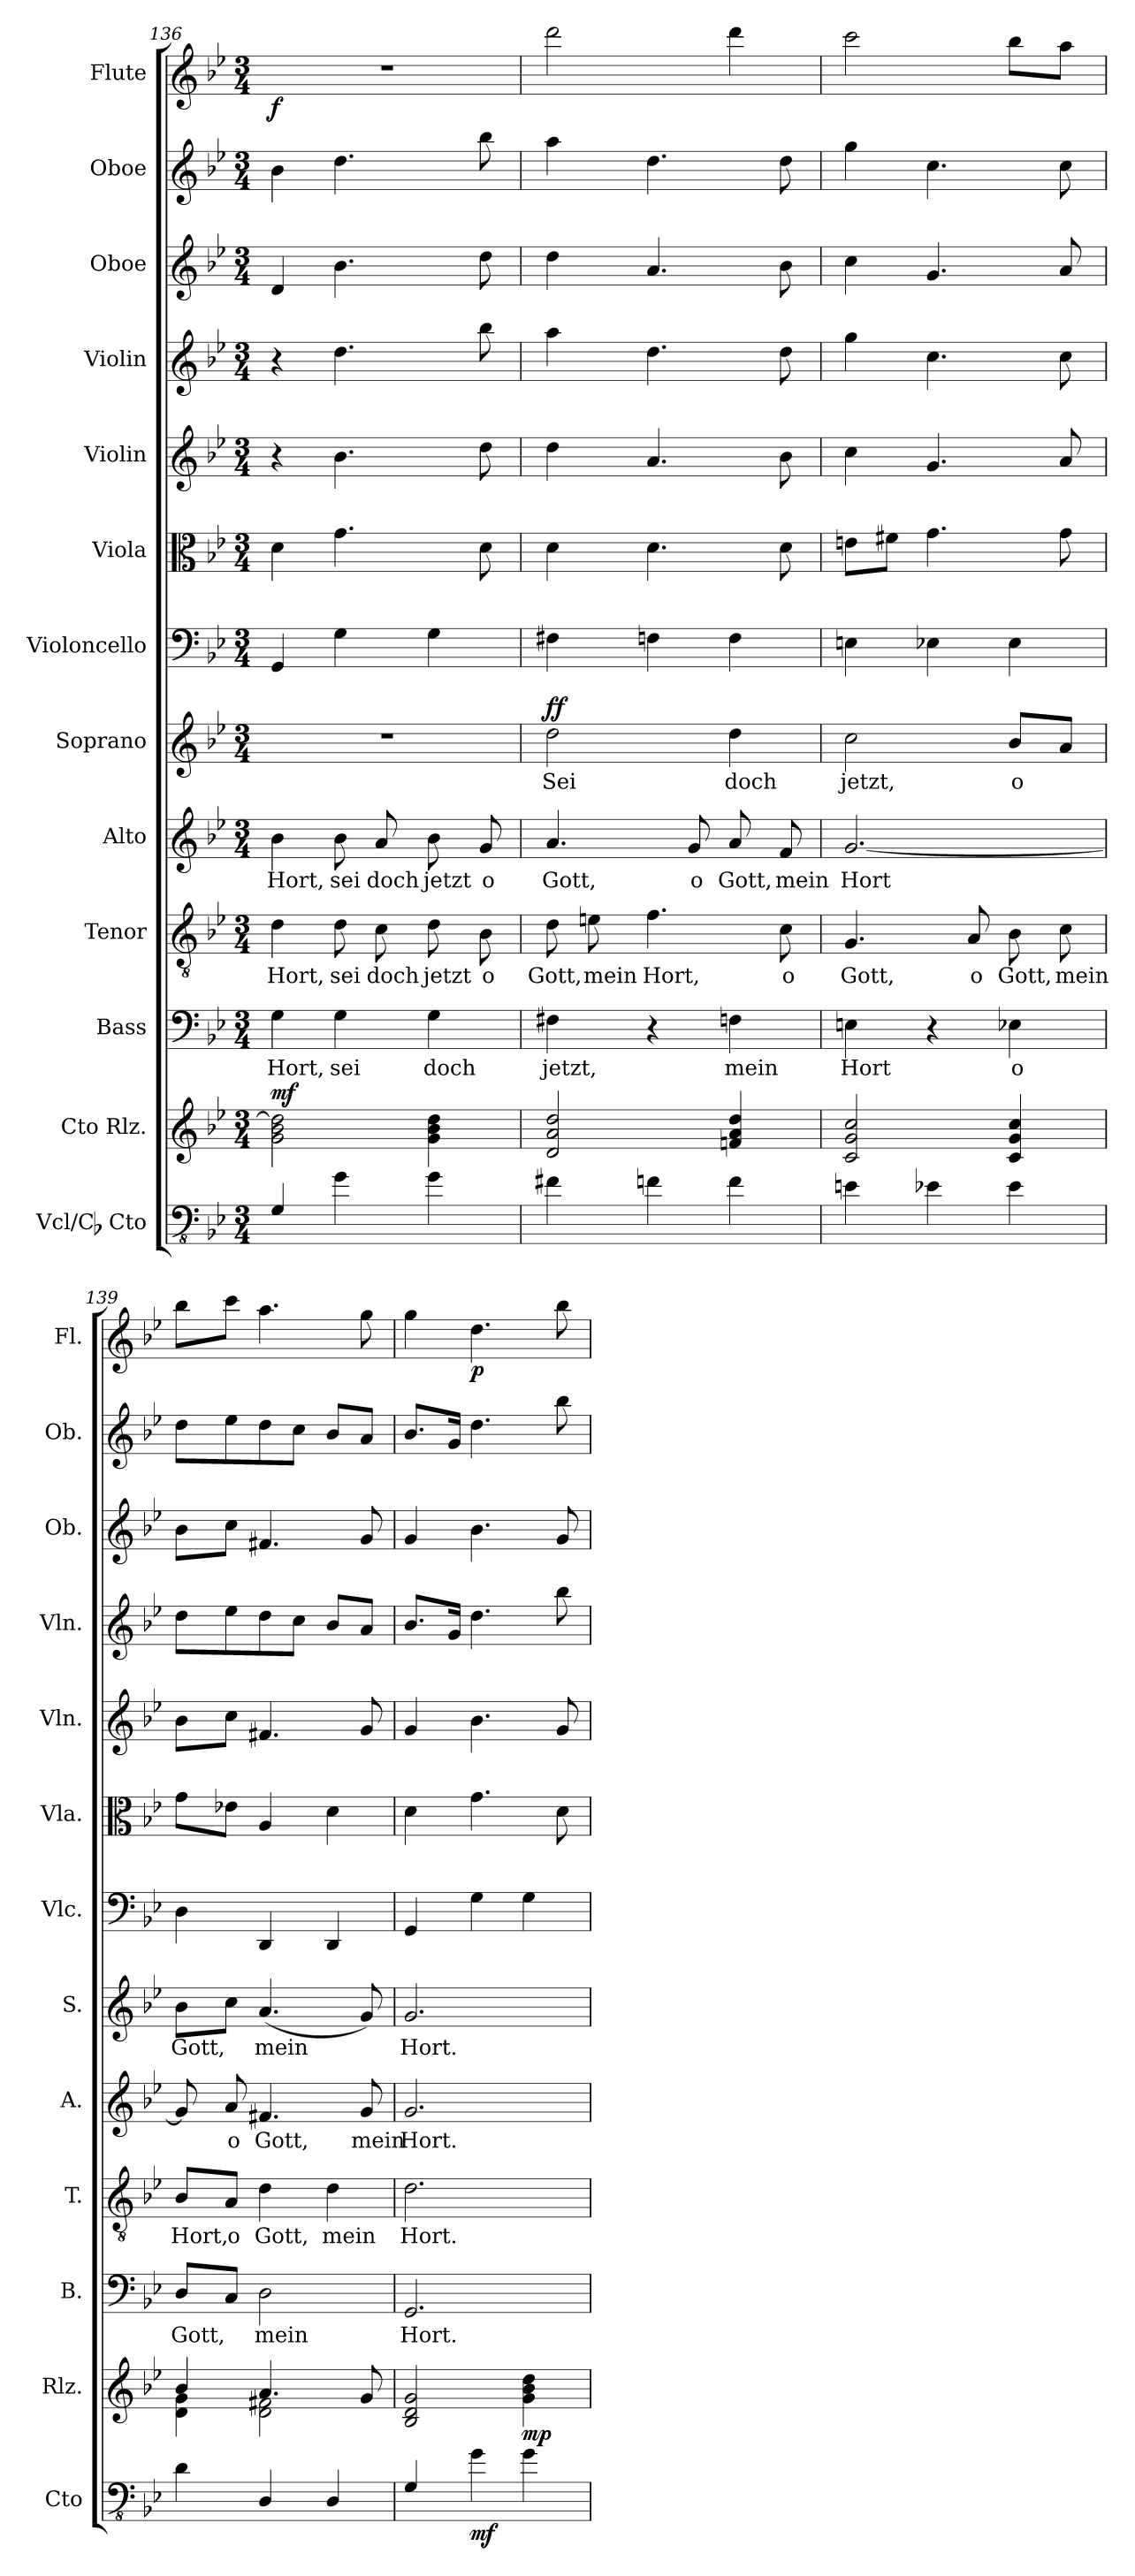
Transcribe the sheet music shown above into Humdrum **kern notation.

**kern	**dynam	**kern	**dynam	**kern	**text	**kern	**text	**kern	**text	**kern	**text	**dynam	**kern	**kern	**kern	**kern	**kern	**kern	**kern	**dynam
*part13	*part13	*part12	*part12	*part11	*part11	*part10	*part10	*part9	*part9	*part8	*part8	*part8	*part7	*part6	*part5	*part4	*part3	*part2	*part1	*part1
*staff13	*staff13	*staff12	*staff12	*staff11	*staff11	*staff10	*staff10	*staff9	*staff9	*staff8	*staff8	*staff8	*staff7	*staff6	*staff5	*staff4	*staff3	*staff2	*staff1	*staff1
*I"Vcl/Cb Cto	*	*I"Cto Rlz.	*	*I"Bass	*	*I"Tenor	*	*I"Alto	*	*I"Soprano	*	*	*I"Violoncello	*I"Viola	*I"Violin	*I"Violin	*I"Oboe	*I"Oboe	*I"Flute	*
*I'Cto	*	*I'Rlz.	*	*I'B.	*	*I'T.	*	*I'A.	*	*I'S.	*	*	*I'Vlc.	*I'Vla.	*I'Vln.	*I'Vln.	*I'Ob.	*I'Ob.	*I'Fl.	*
*clefFv4	*	*clefG2	*	*clefF4	*	*clefGv2	*	*clefG2	*	*clefG2	*	*	*clefF4	*clefC3	*clefG2	*clefG2	*clefG2	*clefG2	*clefG2	*
*ITrd7c12	*	*	*	*	*	*	*	*	*	*	*	*	*	*	*	*	*	*	*	*
*k[b-e-]	*	*k[b-e-]	*	*k[b-e-]	*	*k[b-e-]	*	*k[b-e-]	*	*k[b-e-]	*	*	*k[b-e-]	*k[b-e-]	*k[b-e-]	*k[b-e-]	*k[b-e-]	*k[b-e-]	*k[b-e-]	*
*M3/4	*	*M3/4	*	*M3/4	*	*M3/4	*	*M3/4	*	*M3/4	*	*	*M3/4	*M3/4	*M3/4	*M3/4	*M3/4	*M3/4	*M3/4	*
=136	=136	=136	=136	=136	=136	=136	=136	=136	=136	=136	=136	=136	=136	=136	=136	=136	=136	=136	=136	=136
!	!	!	!LO:DY:a	!	!	!	!	!	!	!	!	!	!	!	!	!	!	!	!	!LO:DY:b
4GGG/	.	2g\ 2b-\ 2dd\]	mf	4G\	Hort,	4d\	Hort,	4b-\	Hort,	2.r	.	.	4GG/	4d\	4r	4r	4d/	4b-\	2.r	f
4GG\	.	.	.	4G\	sei	8d\	sei	8b-\	sei	.	.	.	4G\	4.g\	4.b-\	4.dd\	4.b-\	4.dd\	.	.
.	.	.	.	.	.	8c\	doch	8a/	doch	.	.	.	.	.	.	.	.	.	.	.
4GG\	.	4g\ 4b-\ 4dd\	.	4G\	doch	8d\	jetzt	8b-\	jetzt	.	.	.	4G\	.	.	.	.	.	.	.
.	.	.	.	.	.	8B-\	o	8g/	o	.	.	.	.	8d\	8dd\	8bb-\	8dd\	8bb-\	.	.
!!LO:PB:g=z
=137	=137	=137	=137	=137	=137	=137	=137	=137	=137	=137	=137	=137	=137	=137	=137	=137	=137	=137	=137	=137
!	!	!	!	!	!	!	!	!	!	!	!	!LO:DY:b	!	!	!	!	!	!	!	!
4FF#X\	.	2d/ 2a/ 2dd/	.	4F#X\	jetzt,	8d\	Gott,	4.a/	Gott,	2dd\	Sei	ff	4F#X\	4d\	4dd\	4aa\	4dd\	4aa\	2ddd\	.
.	.	.	.	.	.	8en\	mein	.	.	.	.	.	.	.	.	.	.	.	.	.
4FFn\	.	.	.	4r	.	4.f\	Hort,	.	.	.	.	.	4Fn\	4.d\	4.a/	4.dd\	4.a/	4.dd\	.	.
.	.	.	.	.	.	.	.	8g/	o	.	.	.	.	.	.	.	.	.	.	.
4FF\	.	4fn/ 4a/ 4dd/	.	4Fn\	mein	.	.	8a/	Gott,	4dd\	doch	.	4F\	.	.	.	.	.	4ddd\	.
.	.	.	.	.	.	8c\	o	8f/	mein	.	.	.	.	8d\	8b-\	8dd\	8b-\	8dd\	.	.
=138	=138	=138	=138	=138	=138	=138	=138	=138	=138	=138	=138	=138	=138	=138	=138	=138	=138	=138	=138	=138
4EEn\	.	2c/ 2g/ 2cc/	.	4En\	Hort	4.G/	Gott,	[2.g/	Hort	2cc\	jetzt,	.	4En\	8en\L	4cc\	4gg\	4cc\	4gg\	2ccc\	.
.	.	.	.	.	.	.	.	.	.	.	.	.	.	8f#X\J	.	.	.	.	.	.
4EE-X\	.	.	.	4r	.	.	.	.	.	.	.	.	4E-X\	4.g\	4.g/	4.cc\	4.g/	4.cc\	.	.
.	.	.	.	.	.	8A/	o	.	.	.	.	.	.	.	.	.	.	.	.	.
4EE-\	.	4c/ 4g/ 4cc/	.	4E-X\	o	8B-\	Gott,	.	.	8b-/L	o	.	4E-\	.	.	.	.	.	8bb-\L	.
.	.	.	.	.	.	8c\	mein	.	.	8a/J	.	.	.	8g\	8a/	8cc\	8a/	8cc\	8aa\J	.
=139	=139	=139	=139	=139	=139	=139	=139	=139	=139	=139	=139	=139	=139	=139	=139	=139	=139	=139	=139	=139
*	*	*^	*	*	*	*	*	*	*	*	*	*	*	*	*	*	*	*	*	*
4DD\	.	4b-/	4d\ 4g\	.	8D/L	Gott,	8B-/L	Hort,	8g/]	.	8b-\L	Gott,	.	4D\	8g\L	8b-\L	8dd\L	8b-\L	8dd\L	8bb-\L	.
.	.	.	.	.	8C/J	.	8A/J	o	8a/	o	8cc\J	.	.	.	8e-X\J	8cc\J	8ee-\	8cc\J	8ee-\	8ccc\J	.
4DDD/	.	4.a/	2d\ 2f#X\	.	2D\	mein	4d\	Gott,	4.f#X/	Gott,	(4.a/	mein	.	4DD/	4A/	4.f#X/	8dd\	4.f#X/	8dd\	4.aa\	.
.	.	.	.	.	.	.	.	.	.	.	.	.	.	.	.	.	8cc\J	.	8cc\J	.	.
4DDD/	.	.	.	.	.	.	4d\	mein	.	.	.	.	.	4DD/	4d\	.	8b-/L	.	8b-/L	.	.
.	.	8g/	.	.	.	.	.	.	8g/	mein	8g/)	.	.	.	.	8g/	8a/J	8g/	8a/J	8gg\	.
*	*	*v	*v	*	*	*	*	*	*	*	*	*	*	*	*	*	*	*	*	*	*
=140	=140	=140	=140	=140	=140	=140	=140	=140	=140	=140	=140	=140	=140	=140	=140	=140	=140	=140	=140	=140
4GGG/	.	2B-/ 2d/ 2g/	.	2.GG/	Hort.	2.d\	Hort.	2.g/	Hort.	2.g/	Hort.	.	4GG/	4d\	4g/	8.b-/L	4g/	8.b-/L	4gg\	.
.	.	.	.	.	.	.	.	.	.	.	.	.	.	.	.	16g/Jk	.	16g/Jk	.	.
!	!LO:DY:b	!	!	!	!	!	!	!	!	!	!	!	!	!	!	!	!	!	!	!LO:DY:b
4GG\	mf	.	.	.	.	.	.	.	.	.	.	.	4G\	4.g\	4.b-\	4.dd\	4.b-\	4.dd\	4.dd\	p
!	!	!	!LO:DY:b	!	!	!	!	!	!	!	!	!	!	!	!	!	!	!	!	!
4GG\	.	4g\ 4b-\ 4dd\	mp	.	.	.	.	.	.	.	.	.	4G\	.	.	.	.	.	.	.
.	.	.	.	.	.	.	.	.	.	.	.	.	.	8d\	8g/	8bb-\	8g/	8bb-\	8bb-\	.
=	=	=	=	=	=	=	=	=	=	=	=	=	=	=	=	=	=	=	=	=
*-	*-	*-	*-	*-	*-	*-	*-	*-	*-	*-	*-	*-	*-	*-	*-	*-	*-	*-	*-	*-
